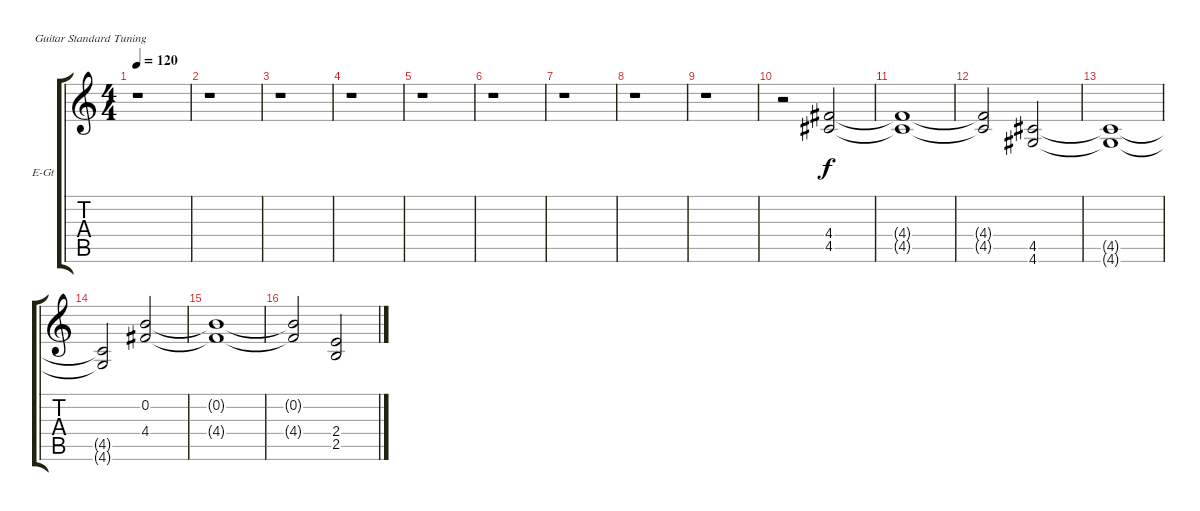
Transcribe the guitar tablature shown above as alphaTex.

\bracketExtendMode groupsimilarinstruments
\firstSystemTrackNameOrientation horizontal
\otherSystemsTrackNameOrientation horizontal
\track ("Гитара 2" "E-Gt") {instrument distortionguitar}
\staff {score tabs}
\tuning (E4 B3 G3 D3 A2 E2)
\ts (4 4)
\tempo 120
\clef g2
\ks c
r.1{dy f} |
r.1 |
r.1 |
r.1 |
r.1 |
r.1 |
r.1 |
r.1 |
r.1 |
r.2 (4.4 4.5).2 |
(4.4{t} 4.5{t}).1 |
(4.4{t} 4.5{t}).2 (4.5 4.6).2 |
(4.5{t} 4.6{t}).1 |
(4.5{t} 4.6{t}).2 (0.2 4.4).2 |
(0.2{t} 4.4{t}).1 |
(0.2{t} 4.4{t}).2 (2.4 2.5).2
